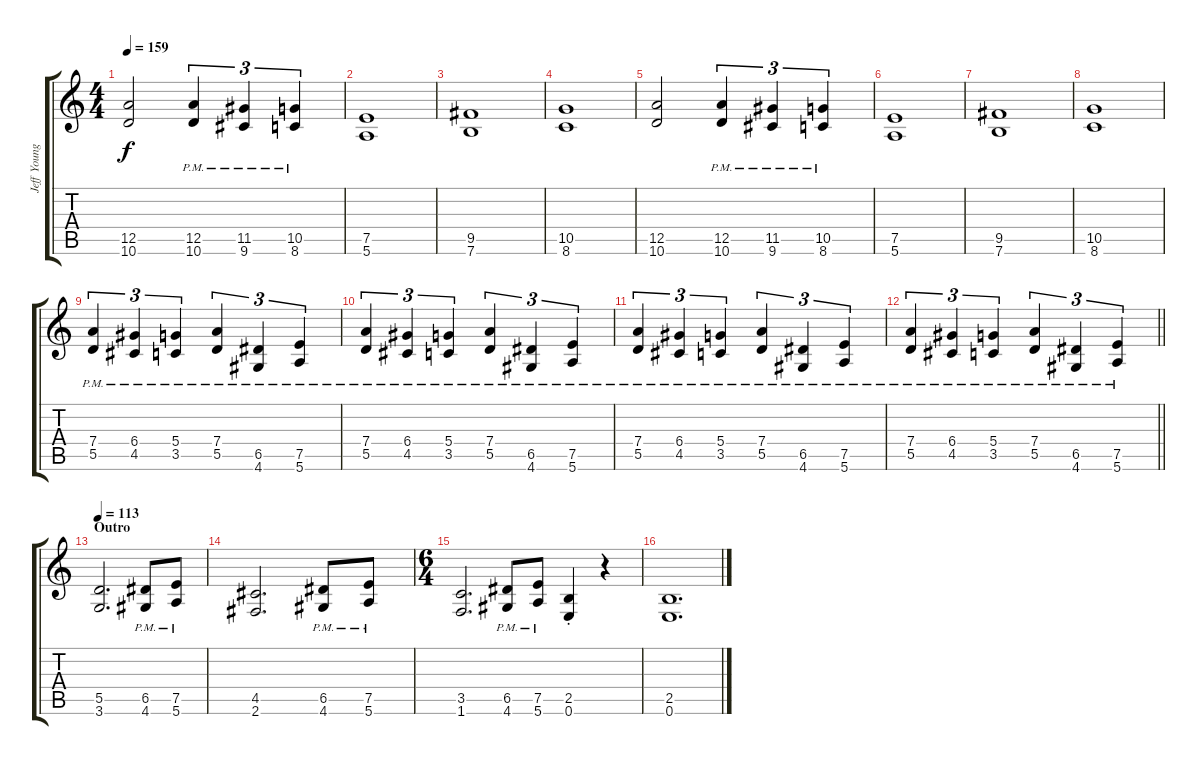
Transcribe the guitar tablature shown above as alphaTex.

\track ("Jeff Young" "Jeff Young") {instrument distortionguitar}
\staff {score tabs}
\tuning (E4 B3 G3 D3 A2 E2) {hide}
\ts (4 4)
\tempo 159
\clef g2
\ks c
(12.5 10.6).2{dy f} (12.5{pm} 10.6{pm}).4{tu (3 2)} (11.5{pm} 9.6{pm}).4{tu (3 2)} (10.5{pm} 8.6{pm}).4{tu (3 2)} |
(7.5 5.6).1 |
(9.5 7.6).1 |
(10.5 8.6).1 |
(12.5 10.6).2 (12.5{pm} 10.6{pm}).4{tu (3 2)} (11.5{pm} 9.6{pm}).4{tu (3 2)} (10.5{pm} 8.6{pm}).4{tu (3 2)} |
(7.5 5.6).1 |
(9.5 7.6).1 |
(10.5 8.6).1 |
(7.4{pm} 5.5{pm}).4{tu (3 2)} (6.4{pm} 4.5{pm}).4{tu (3 2)} (5.4{pm} 3.5{pm}).4{tu (3 2)} (7.4{pm} 5.5{pm}).4{tu (3 2)} (6.5{pm} 4.6{pm}).4{tu (3 2)} (7.5{pm} 5.6{pm}).4{tu (3 2)} |
(7.4{pm} 5.5{pm}).4{tu (3 2)} (6.4{pm} 4.5{pm}).4{tu (3 2)} (5.4{pm} 3.5{pm}).4{tu (3 2)} (7.4{pm} 5.5{pm}).4{tu (3 2)} (6.5{pm} 4.6{pm}).4{tu (3 2)} (7.5{pm} 5.6{pm}).4{tu (3 2)} |
(7.4{pm} 5.5{pm}).4{tu (3 2)} (6.4{pm} 4.5{pm}).4{tu (3 2)} (5.4{pm} 3.5{pm}).4{tu (3 2)} (7.4{pm} 5.5{pm}).4{tu (3 2)} (6.5{pm} 4.6{pm}).4{tu (3 2)} (7.5{pm} 5.6{pm}).4{tu (3 2)} |
\barLineRight lightlight
(7.4{pm} 5.5{pm}).4{tu (3 2)} (6.4{pm} 4.5{pm}).4{tu (3 2)} (5.4{pm} 3.5{pm}).4{tu (3 2)} (7.4{pm} 5.5{pm}).4{tu (3 2)} (6.5{pm} 4.6{pm}).4{tu (3 2)} (7.5{pm} 5.6{pm}).4{tu (3 2)} |
\section ("" "Outro")
\tempo 113
(5.5 3.6).2{d} (6.5{pm} 4.6{pm}).8 (7.5{pm} 5.6{pm}).8 |
(4.5 2.6).2{d} (6.5{pm} 4.6{pm}).8 (7.5{pm} 5.6{pm}).8 |
\ts (6 4)
(3.5 1.6).2{d} (6.5{pm} 4.6{pm}).8 (7.5{pm} 5.6{pm}).8 (2.5{st} 0.6{st}).4 r.4 |
(2.5 0.6).1{d}
